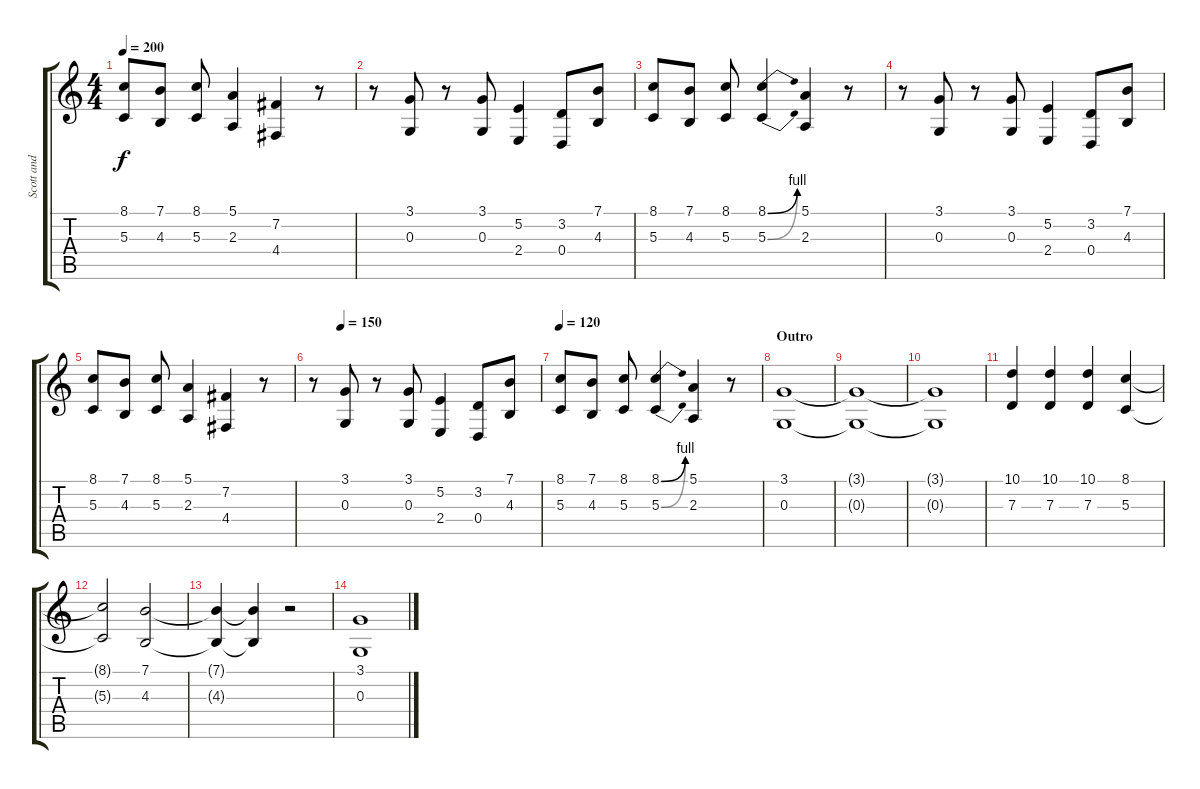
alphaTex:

\track ("Scott and Tavis (Trumpet)" "Scott and ") {instrument trumpet}
\staff {score tabs}
\tuning (E4 B3 G3 D3 A2 E2) {hide}
\ts (4 4)
\tempo 200
\clef g2
\ks c
(8.1 5.3).8{dy f} (7.1 4.3).8 (8.1 5.3).8 (5.1 2.3).4 (7.2 4.4).4 r.8 |
r.8 (3.1 0.3).8 r.8 (3.1 0.3).8 (5.2 2.4).4 (3.2 0.4).8 (7.1 4.3).8 |
(8.1 5.3).8 (7.1 4.3).8 (8.1 5.3).8 (8.1{be (bend 0 0 60 4)} 5.3{be (bend 0 0 60 4)}).4 (5.1 2.3).4 r.8 |
r.8 (3.1 0.3).8 r.8 (3.1 0.3).8 (5.2 2.4).4 (3.2 0.4).8 (7.1 4.3).8 |
(8.1 5.3).8 (7.1 4.3).8 (8.1 5.3).8 (5.1 2.3).4 (7.2 4.4).4 r.8 |
\tempo (150 0.125)
r.8 (3.1 0.3).8 r.8 (3.1 0.3).8 (5.2 2.4).4 (3.2 0.4).8 (7.1 4.3).8 |
\tempo 120
(8.1 5.3).8 (7.1 4.3).8 (8.1 5.3).8 (8.1{be (bend 0 0 60 4)} 5.3{be (bend 0 0 60 4)}).4 (5.1 2.3).4 r.8 |
\section ("" "Outro")
(3.1 0.3).1 |
(3.1{t} 0.3{t}).1 |
(3.1{t} 0.3{t}).1 |
(10.1 7.3).4 (10.1 7.3).4 (10.1 7.3).4 (8.1 5.3).4 |
(8.1{t} 5.3{t}).2 (7.1 4.3).2 |
(7.1{t} 4.3{t}).4 (7.1{t} 4.3{t}).4 r.2 |
(3.1 0.3).1
